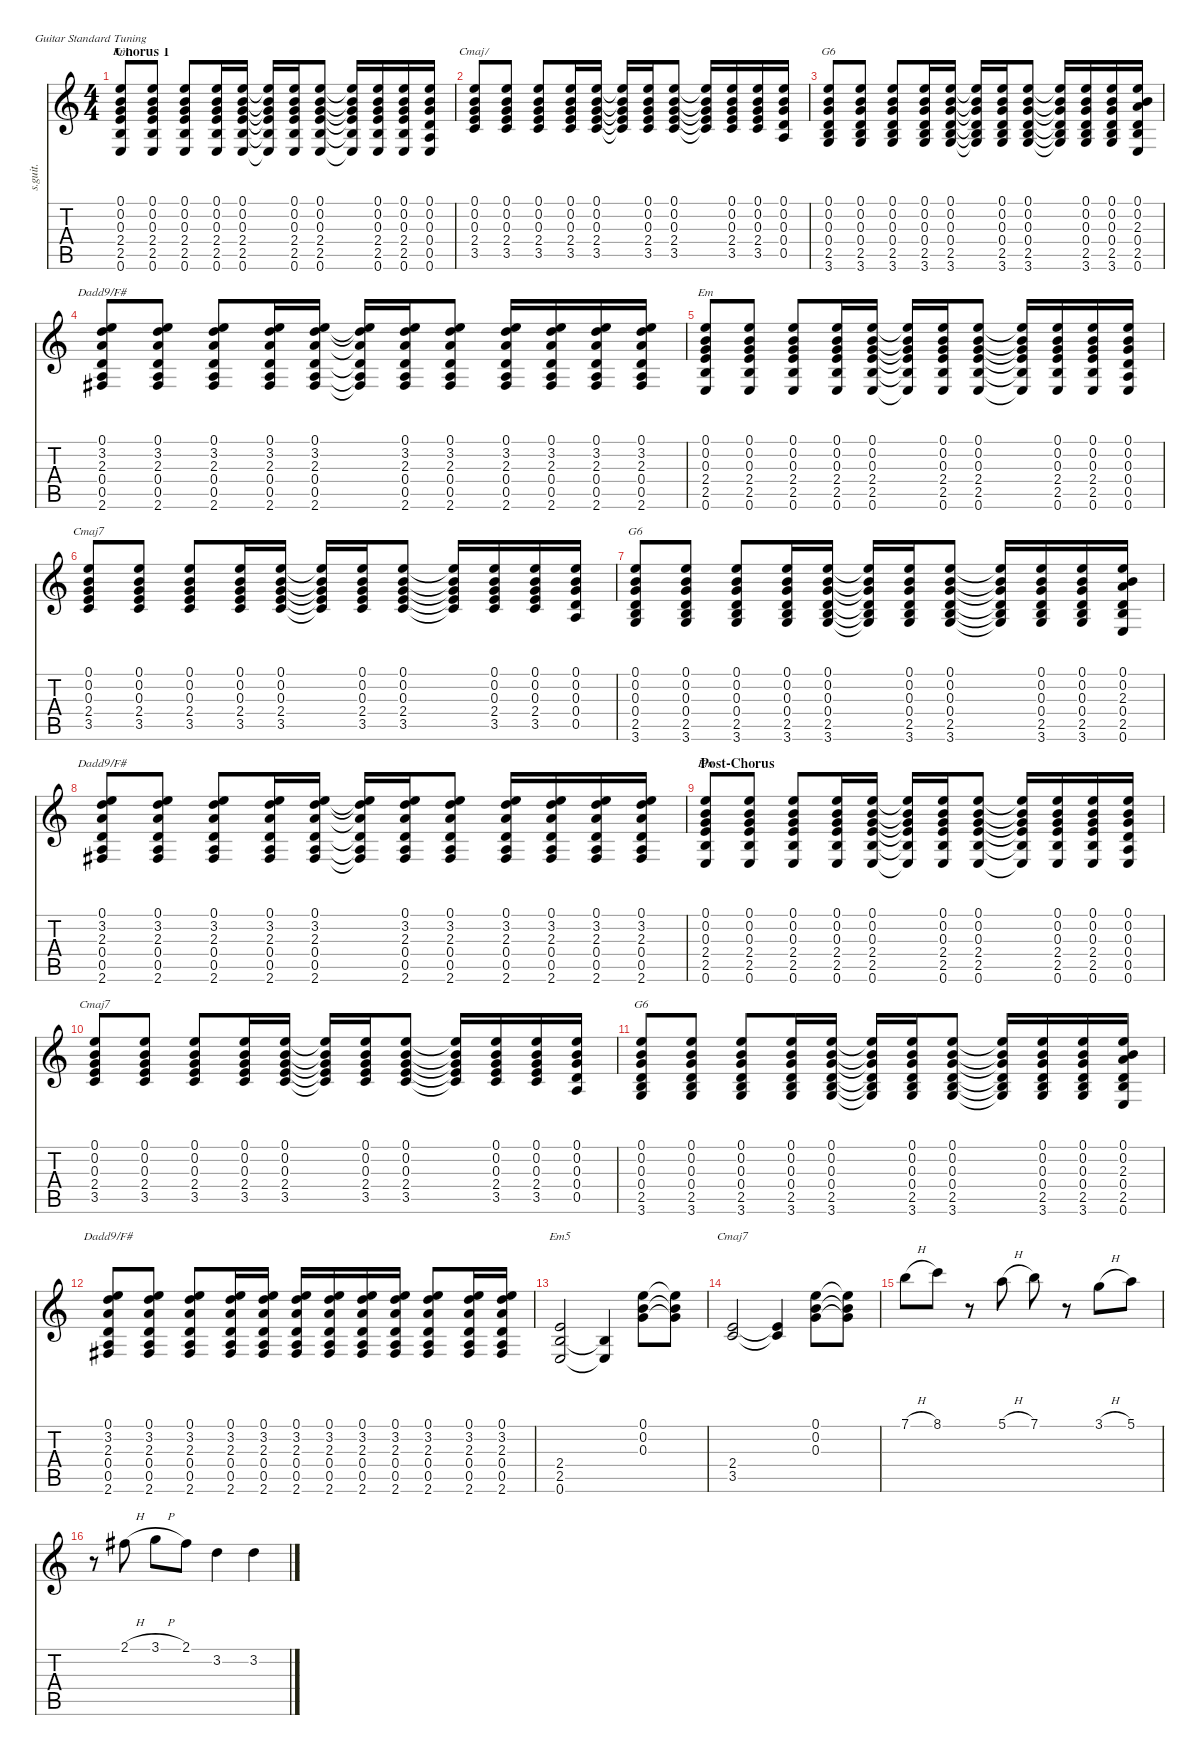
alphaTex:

\defaultSystemsLayout 4
\hideDynamics
\bracketExtendMode nobrackets
\track ("Dolores O'Riordan (Dirty Guitar)" "s.guit.") {instrument overdrivenguitar}
\staff {score tabs}
\tuning (E4 B3 G3 D3 A2 E2)
\chord ("Cmaj7" 3 1 2 2 0 x) {showdiagram false}
\chord ("G6" 3 1 2 2 0 x) {showdiagram false}
\chord ("Dadd9/F#" 3 1 2 2 0 x) {showdiagram false}
\chord ("Em" 3 1 2 2 0 x) {showdiagram false}
\chord ("Em5" 3 1 2 2 0 x) {showdiagram false}
\ts (4 4)
\section ("" "Chorus 1")
\tempo (82 hide)
\clef g2
\ks c
(0.1 0.2 0.3 2.4 2.5 0.6).8{ch "Em" lyrics (0 "") lyrics (1 "") lyrics (2 "") lyrics (3 "") lyrics (4 "") dy f} (0.1 0.2 0.3 2.4 2.5 0.6).8{lyrics (0 "") lyrics (1 "") lyrics (2 "") lyrics (3 "") lyrics (4 "")} (0.1 0.2 0.3 2.4 2.5 0.6).8{lyrics (0 "") lyrics (1 "") lyrics (2 "") lyrics (3 "") lyrics (4 "")} (0.1 0.2 0.3 2.4 2.5 0.6).16{lyrics (0 "") lyrics (1 "") lyrics (2 "") lyrics (3 "") lyrics (4 "")} (0.1 0.2 0.3 2.4 2.5 0.6).16{lyrics (0 "") lyrics (1 "") lyrics (2 "") lyrics (3 "") lyrics (4 "")} (0.1{t} 0.2{t} 0.3{t} 2.4{t} 2.5{t} 0.6{t}).16{lyrics (0 "") lyrics (1 "") lyrics (2 "") lyrics (3 "") lyrics (4 "")} (0.1 0.2 0.3 2.4 2.5 0.6).16{lyrics (0 "") lyrics (1 "") lyrics (2 "") lyrics (3 "") lyrics (4 "")} (0.1 0.2 0.3 2.4 2.5 0.6).8{lyrics (0 "") lyrics (1 "") lyrics (2 "") lyrics (3 "") lyrics (4 "")} (0.1{t} 0.2{t} 0.3{t} 2.4{t} 2.5{t} 0.6{t}).16{lyrics (0 "") lyrics (1 "") lyrics (2 "") lyrics (3 "") lyrics (4 "")} (0.1 0.2 0.3 2.4 2.5 0.6).16{lyrics (0 "") lyrics (1 "") lyrics (2 "") lyrics (3 "") lyrics (4 "")} (0.1 0.2 0.3 2.4 2.5 0.6).16{lyrics (0 "") lyrics (1 "") lyrics (2 "") lyrics (3 "") lyrics (4 "")} (0.1 0.2 0.3 0.4 0.5 0.6).16{lyrics (0 "") lyrics (1 "") lyrics (2 "") lyrics (3 "") lyrics (4 "")} |
(0.1 0.2 0.3 2.4 3.5).8{ch "Cmaj7" lyrics (0 "") lyrics (1 "") lyrics (2 "") lyrics (3 "") lyrics (4 "")} (0.1 0.2 0.3 2.4 3.5).8{lyrics (0 "") lyrics (1 "") lyrics (2 "") lyrics (3 "") lyrics (4 "")} (0.1 0.2 0.3 2.4 3.5).8{lyrics (0 "") lyrics (1 "") lyrics (2 "") lyrics (3 "") lyrics (4 "")} (0.1 0.2 0.3 2.4 3.5).16{lyrics (0 "") lyrics (1 "") lyrics (2 "") lyrics (3 "") lyrics (4 "")} (0.1 0.2 0.3 2.4 3.5).16{lyrics (0 "") lyrics (1 "") lyrics (2 "") lyrics (3 "") lyrics (4 "")} (0.1{t} 0.2{t} 0.3{t} 2.4{t} 3.5{t}).16{lyrics (0 "") lyrics (1 "") lyrics (2 "") lyrics (3 "") lyrics (4 "")} (0.1 0.2 0.3 2.4 3.5).16{lyrics (0 "") lyrics (1 "") lyrics (2 "") lyrics (3 "") lyrics (4 "")} (0.1 0.2 0.3 2.4 3.5).8{lyrics (0 "") lyrics (1 "") lyrics (2 "") lyrics (3 "") lyrics (4 "")} (0.1{t} 0.2{t} 0.3{t} 2.4{t} 3.5{t}).16{lyrics (0 "") lyrics (1 "") lyrics (2 "") lyrics (3 "") lyrics (4 "")} (0.1 0.2 0.3 2.4 3.5).16{lyrics (0 "") lyrics (1 "") lyrics (2 "") lyrics (3 "") lyrics (4 "")} (0.1 0.2 0.3 2.4 3.5).16{lyrics (0 "") lyrics (1 "") lyrics (2 "") lyrics (3 "") lyrics (4 "")} (0.1 0.2 0.3 0.4 0.5).16{lyrics (0 "") lyrics (1 "") lyrics (2 "") lyrics (3 "") lyrics (4 "")} |
(0.1 0.2 0.3 0.4 2.5 3.6).8{ch "G6" lyrics (0 "") lyrics (1 "") lyrics (2 "") lyrics (3 "") lyrics (4 "")} (0.1 0.2 0.3 0.4 2.5 3.6).8{lyrics (0 "") lyrics (1 "") lyrics (2 "") lyrics (3 "") lyrics (4 "")} (0.1 0.2 0.3 0.4 2.5 3.6).8{lyrics (0 "") lyrics (1 "") lyrics (2 "") lyrics (3 "") lyrics (4 "")} (0.1 0.2 0.3 0.4 2.5 3.6).16{lyrics (0 "") lyrics (1 "") lyrics (2 "") lyrics (3 "") lyrics (4 "")} (0.1 0.2 0.3 0.4 2.5 3.6).16{lyrics (0 "") lyrics (1 "") lyrics (2 "") lyrics (3 "") lyrics (4 "")} (0.1{t} 0.2{t} 0.3{t} 0.4{t} 2.5{t} 3.6{t}).16{lyrics (0 "") lyrics (1 "") lyrics (2 "") lyrics (3 "") lyrics (4 "")} (0.1 0.2 0.3 0.4 2.5 3.6).16{lyrics (0 "") lyrics (1 "") lyrics (2 "") lyrics (3 "") lyrics (4 "")} (0.1 0.2 0.3 0.4 2.5 3.6).8{lyrics (0 "") lyrics (1 "") lyrics (2 "") lyrics (3 "") lyrics (4 "")} (0.1{t} 0.2{t} 0.3{t} 0.4{t} 2.5{t} 3.6{t}).16{lyrics (0 "") lyrics (1 "") lyrics (2 "") lyrics (3 "") lyrics (4 "")} (0.1 0.2 0.3 0.4 2.5 3.6).16{lyrics (0 "") lyrics (1 "") lyrics (2 "") lyrics (3 "") lyrics (4 "")} (0.1 0.2 0.3 0.4 2.5 3.6).16{lyrics (0 "") lyrics (1 "") lyrics (2 "") lyrics (3 "") lyrics (4 "")} (0.1 0.2 2.3 0.4 2.5 0.6).16{lyrics (0 "") lyrics (1 "") lyrics (2 "") lyrics (3 "") lyrics (4 "")} |
(0.1 3.2 2.3 0.4 0.5 2.6{acc #}).8{ch "Dadd9/F#" lyrics (0 "") lyrics (1 "") lyrics (2 "") lyrics (3 "") lyrics (4 "")} (0.1 3.2 2.3 0.4 0.5 2.6{acc #}).8{lyrics (0 "") lyrics (1 "") lyrics (2 "") lyrics (3 "") lyrics (4 "")} (0.1 3.2 2.3 0.4 0.5 2.6{acc #}).8{lyrics (0 "") lyrics (1 "") lyrics (2 "") lyrics (3 "") lyrics (4 "")} (0.1 3.2 2.3 0.4 0.5 2.6{acc #}).16{lyrics (0 "") lyrics (1 "") lyrics (2 "") lyrics (3 "") lyrics (4 "")} (0.1 3.2 2.3 0.4 0.5 2.6{acc #}).16{lyrics (0 "") lyrics (1 "") lyrics (2 "") lyrics (3 "") lyrics (4 "")} (0.1{t} 3.2{t} 2.3{t} 0.4{t} 0.5{t} 2.6{t acc #}).16{lyrics (0 "") lyrics (1 "") lyrics (2 "") lyrics (3 "") lyrics (4 "")} (0.1 3.2 2.3 0.4 0.5 2.6{acc #}).16{lyrics (0 "") lyrics (1 "") lyrics (2 "") lyrics (3 "") lyrics (4 "")} (0.1 3.2 2.3 0.4 0.5 2.6{acc #}).8{lyrics (0 "") lyrics (1 "") lyrics (2 "") lyrics (3 "") lyrics (4 "")} (0.1 3.2 2.3 0.4 0.5 2.6{acc #}).16{lyrics (0 "") lyrics (1 "") lyrics (2 "") lyrics (3 "") lyrics (4 "")} (0.1 3.2 2.3 0.4 0.5 2.6{acc #}).16{lyrics (0 "") lyrics (1 "") lyrics (2 "") lyrics (3 "") lyrics (4 "")} (0.1 3.2 2.3 0.4 0.5 2.6{acc #}).16{lyrics (0 "") lyrics (1 "") lyrics (2 "") lyrics (3 "") lyrics (4 "")} (0.1 3.2 2.3 0.4 0.5 2.6{acc #}).16{lyrics (0 "") lyrics (1 "") lyrics (2 "") lyrics (3 "") lyrics (4 "")} |
(0.1 0.2 0.3 2.4 2.5 0.6).8{ch "Em" lyrics (0 "") lyrics (1 "") lyrics (2 "") lyrics (3 "") lyrics (4 "")} (0.1 0.2 0.3 2.4 2.5 0.6).8{lyrics (0 "") lyrics (1 "") lyrics (2 "") lyrics (3 "") lyrics (4 "")} (0.1 0.2 0.3 2.4 2.5 0.6).8{lyrics (0 "") lyrics (1 "") lyrics (2 "") lyrics (3 "") lyrics (4 "")} (0.1 0.2 0.3 2.4 2.5 0.6).16{lyrics (0 "") lyrics (1 "") lyrics (2 "") lyrics (3 "") lyrics (4 "")} (0.1 0.2 0.3 2.4 2.5 0.6).16{lyrics (0 "") lyrics (1 "") lyrics (2 "") lyrics (3 "") lyrics (4 "")} (0.1{t} 0.2{t} 0.3{t} 2.4{t} 2.5{t} 0.6{t}).16{lyrics (0 "") lyrics (1 "") lyrics (2 "") lyrics (3 "") lyrics (4 "")} (0.1 0.2 0.3 2.4 2.5 0.6).16{lyrics (0 "") lyrics (1 "") lyrics (2 "") lyrics (3 "") lyrics (4 "")} (0.1 0.2 0.3 2.4 2.5 0.6).8{lyrics (0 "") lyrics (1 "") lyrics (2 "") lyrics (3 "") lyrics (4 "")} (0.1{t} 0.2{t} 0.3{t} 2.4{t} 2.5{t} 0.6{t}).16{lyrics (0 "") lyrics (1 "") lyrics (2 "") lyrics (3 "") lyrics (4 "")} (0.1 0.2 0.3 2.4 2.5 0.6).16{lyrics (0 "") lyrics (1 "") lyrics (2 "") lyrics (3 "") lyrics (4 "")} (0.1 0.2 0.3 2.4 2.5 0.6).16{lyrics (0 "") lyrics (1 "") lyrics (2 "") lyrics (3 "") lyrics (4 "")} (0.1 0.2 0.3 0.4 0.5 0.6).16{lyrics (0 "") lyrics (1 "") lyrics (2 "") lyrics (3 "") lyrics (4 "")} |
(0.1 0.2 0.3 2.4 3.5).8{ch "Cmaj7" lyrics (0 "") lyrics (1 "") lyrics (2 "") lyrics (3 "") lyrics (4 "")} (0.1 0.2 0.3 2.4 3.5).8{lyrics (0 "") lyrics (1 "") lyrics (2 "") lyrics (3 "") lyrics (4 "")} (0.1 0.2 0.3 2.4 3.5).8{lyrics (0 "") lyrics (1 "") lyrics (2 "") lyrics (3 "") lyrics (4 "")} (0.1 0.2 0.3 2.4 3.5).16{lyrics (0 "") lyrics (1 "") lyrics (2 "") lyrics (3 "") lyrics (4 "")} (0.1 0.2 0.3 2.4 3.5).16{lyrics (0 "") lyrics (1 "") lyrics (2 "") lyrics (3 "") lyrics (4 "")} (0.1{t} 0.2{t} 0.3{t} 2.4{t} 3.5{t}).16{lyrics (0 "") lyrics (1 "") lyrics (2 "") lyrics (3 "") lyrics (4 "")} (0.1 0.2 0.3 2.4 3.5).16{lyrics (0 "") lyrics (1 "") lyrics (2 "") lyrics (3 "") lyrics (4 "")} (0.1 0.2 0.3 2.4 3.5).8{lyrics (0 "") lyrics (1 "") lyrics (2 "") lyrics (3 "") lyrics (4 "")} (0.1{t} 0.2{t} 0.3{t} 2.4{t} 3.5{t}).16{lyrics (0 "") lyrics (1 "") lyrics (2 "") lyrics (3 "") lyrics (4 "")} (0.1 0.2 0.3 2.4 3.5).16{lyrics (0 "") lyrics (1 "") lyrics (2 "") lyrics (3 "") lyrics (4 "")} (0.1 0.2 0.3 2.4 3.5).16{lyrics (0 "") lyrics (1 "") lyrics (2 "") lyrics (3 "") lyrics (4 "")} (0.1 0.2 0.3 0.4 0.5).16{lyrics (0 "") lyrics (1 "") lyrics (2 "") lyrics (3 "") lyrics (4 "")} |
(0.1 0.2 0.3 0.4 2.5 3.6).8{ch "G6" lyrics (0 "") lyrics (1 "") lyrics (2 "") lyrics (3 "") lyrics (4 "")} (0.1 0.2 0.3 0.4 2.5 3.6).8{lyrics (0 "") lyrics (1 "") lyrics (2 "") lyrics (3 "") lyrics (4 "")} (0.1 0.2 0.3 0.4 2.5 3.6).8{lyrics (0 "") lyrics (1 "") lyrics (2 "") lyrics (3 "") lyrics (4 "")} (0.1 0.2 0.3 0.4 2.5 3.6).16{lyrics (0 "") lyrics (1 "") lyrics (2 "") lyrics (3 "") lyrics (4 "")} (0.1 0.2 0.3 0.4 2.5 3.6).16{lyrics (0 "") lyrics (1 "") lyrics (2 "") lyrics (3 "") lyrics (4 "")} (0.1{t} 0.2{t} 0.3{t} 0.4{t} 2.5{t} 3.6{t}).16{lyrics (0 "") lyrics (1 "") lyrics (2 "") lyrics (3 "") lyrics (4 "")} (0.1 0.2 0.3 0.4 2.5 3.6).16{lyrics (0 "") lyrics (1 "") lyrics (2 "") lyrics (3 "") lyrics (4 "")} (0.1 0.2 0.3 0.4 2.5 3.6).8{lyrics (0 "") lyrics (1 "") lyrics (2 "") lyrics (3 "") lyrics (4 "")} (0.1{t} 0.2{t} 0.3{t} 0.4{t} 2.5{t} 3.6{t}).16{lyrics (0 "") lyrics (1 "") lyrics (2 "") lyrics (3 "") lyrics (4 "")} (0.1 0.2 0.3 0.4 2.5 3.6).16{lyrics (0 "") lyrics (1 "") lyrics (2 "") lyrics (3 "") lyrics (4 "")} (0.1 0.2 0.3 0.4 2.5 3.6).16{lyrics (0 "") lyrics (1 "") lyrics (2 "") lyrics (3 "") lyrics (4 "")} (0.1 0.2 2.3 0.4 2.5 0.6).16{lyrics (0 "") lyrics (1 "") lyrics (2 "") lyrics (3 "") lyrics (4 "")} |
(0.1 3.2 2.3 0.4 0.5 2.6{acc #}).8{ch "Dadd9/F#" lyrics (0 "") lyrics (1 "") lyrics (2 "") lyrics (3 "") lyrics (4 "")} (0.1 3.2 2.3 0.4 0.5 2.6{acc #}).8{lyrics (0 "") lyrics (1 "") lyrics (2 "") lyrics (3 "") lyrics (4 "")} (0.1 3.2 2.3 0.4 0.5 2.6{acc #}).8{lyrics (0 "") lyrics (1 "") lyrics (2 "") lyrics (3 "") lyrics (4 "")} (0.1 3.2 2.3 0.4 0.5 2.6{acc #}).16{lyrics (0 "") lyrics (1 "") lyrics (2 "") lyrics (3 "") lyrics (4 "")} (0.1 3.2 2.3 0.4 0.5 2.6{acc #}).16{lyrics (0 "") lyrics (1 "") lyrics (2 "") lyrics (3 "") lyrics (4 "")} (0.1{t} 3.2{t} 2.3{t} 0.4{t} 0.5{t} 2.6{t acc #}).16{lyrics (0 "") lyrics (1 "") lyrics (2 "") lyrics (3 "") lyrics (4 "")} (0.1 3.2 2.3 0.4 0.5 2.6{acc #}).16{lyrics (0 "") lyrics (1 "") lyrics (2 "") lyrics (3 "") lyrics (4 "")} (0.1 3.2 2.3 0.4 0.5 2.6{acc #}).8{lyrics (0 "") lyrics (1 "") lyrics (2 "") lyrics (3 "") lyrics (4 "")} (0.1 3.2 2.3 0.4 0.5 2.6{acc #}).16{lyrics (0 "") lyrics (1 "") lyrics (2 "") lyrics (3 "") lyrics (4 "")} (0.1 3.2 2.3 0.4 0.5 2.6{acc #}).16{lyrics (0 "") lyrics (1 "") lyrics (2 "") lyrics (3 "") lyrics (4 "")} (0.1 3.2 2.3 0.4 0.5 2.6{acc #}).16{lyrics (0 "") lyrics (1 "") lyrics (2 "") lyrics (3 "") lyrics (4 "")} (0.1 3.2 2.3 0.4 0.5 2.6{acc #}).16{lyrics (0 "") lyrics (1 "") lyrics (2 "") lyrics (3 "") lyrics (4 "")} |
\section ("" "Post-Chorus")
(0.1 0.2 0.3 2.4 2.5 0.6).8{ch "Em" lyrics (0 "") lyrics (1 "") lyrics (2 "") lyrics (3 "") lyrics (4 "")} (0.1 0.2 0.3 2.4 2.5 0.6).8{lyrics (0 "") lyrics (1 "") lyrics (2 "") lyrics (3 "") lyrics (4 "")} (0.1 0.2 0.3 2.4 2.5 0.6).8{lyrics (0 "") lyrics (1 "") lyrics (2 "") lyrics (3 "") lyrics (4 "")} (0.1 0.2 0.3 2.4 2.5 0.6).16{lyrics (0 "") lyrics (1 "") lyrics (2 "") lyrics (3 "") lyrics (4 "")} (0.1 0.2 0.3 2.4 2.5 0.6).16{lyrics (0 "") lyrics (1 "") lyrics (2 "") lyrics (3 "") lyrics (4 "")} (0.1{t} 0.2{t} 0.3{t} 2.4{t} 2.5{t} 0.6{t}).16{lyrics (0 "") lyrics (1 "") lyrics (2 "") lyrics (3 "") lyrics (4 "")} (0.1 0.2 0.3 2.4 2.5 0.6).16{lyrics (0 "") lyrics (1 "") lyrics (2 "") lyrics (3 "") lyrics (4 "")} (0.1 0.2 0.3 2.4 2.5 0.6).8{lyrics (0 "") lyrics (1 "") lyrics (2 "") lyrics (3 "") lyrics (4 "")} (0.1{t} 0.2{t} 0.3{t} 2.4{t} 2.5{t} 0.6{t}).16{lyrics (0 "") lyrics (1 "") lyrics (2 "") lyrics (3 "") lyrics (4 "")} (0.1 0.2 0.3 2.4 2.5 0.6).16{lyrics (0 "") lyrics (1 "") lyrics (2 "") lyrics (3 "") lyrics (4 "")} (0.1 0.2 0.3 2.4 2.5 0.6).16{lyrics (0 "") lyrics (1 "") lyrics (2 "") lyrics (3 "") lyrics (4 "")} (0.1 0.2 0.3 0.4 0.5 0.6).16{lyrics (0 "") lyrics (1 "") lyrics (2 "") lyrics (3 "") lyrics (4 "")} |
(0.1 0.2 0.3 2.4 3.5).8{ch "Cmaj7" lyrics (0 "") lyrics (1 "") lyrics (2 "") lyrics (3 "") lyrics (4 "")} (0.1 0.2 0.3 2.4 3.5).8{lyrics (0 "") lyrics (1 "") lyrics (2 "") lyrics (3 "") lyrics (4 "")} (0.1 0.2 0.3 2.4 3.5).8{lyrics (0 "") lyrics (1 "") lyrics (2 "") lyrics (3 "") lyrics (4 "")} (0.1 0.2 0.3 2.4 3.5).16{lyrics (0 "") lyrics (1 "") lyrics (2 "") lyrics (3 "") lyrics (4 "")} (0.1 0.2 0.3 2.4 3.5).16{lyrics (0 "") lyrics (1 "") lyrics (2 "") lyrics (3 "") lyrics (4 "")} (0.1{t} 0.2{t} 0.3{t} 2.4{t} 3.5{t}).16{lyrics (0 "") lyrics (1 "") lyrics (2 "") lyrics (3 "") lyrics (4 "")} (0.1 0.2 0.3 2.4 3.5).16{lyrics (0 "") lyrics (1 "") lyrics (2 "") lyrics (3 "") lyrics (4 "")} (0.1 0.2 0.3 2.4 3.5).8{lyrics (0 "") lyrics (1 "") lyrics (2 "") lyrics (3 "") lyrics (4 "")} (0.1{t} 0.2{t} 0.3{t} 2.4{t} 3.5{t}).16{lyrics (0 "") lyrics (1 "") lyrics (2 "") lyrics (3 "") lyrics (4 "")} (0.1 0.2 0.3 2.4 3.5).16{lyrics (0 "") lyrics (1 "") lyrics (2 "") lyrics (3 "") lyrics (4 "")} (0.1 0.2 0.3 2.4 3.5).16{lyrics (0 "") lyrics (1 "") lyrics (2 "") lyrics (3 "") lyrics (4 "")} (0.1 0.2 0.3 0.4 0.5).16{lyrics (0 "") lyrics (1 "") lyrics (2 "") lyrics (3 "") lyrics (4 "")} |
(0.1 0.2 0.3 0.4 2.5 3.6).8{ch "G6" lyrics (0 "") lyrics (1 "") lyrics (2 "") lyrics (3 "") lyrics (4 "")} (0.1 0.2 0.3 0.4 2.5 3.6).8{lyrics (0 "") lyrics (1 "") lyrics (2 "") lyrics (3 "") lyrics (4 "")} (0.1 0.2 0.3 0.4 2.5 3.6).8{lyrics (0 "") lyrics (1 "") lyrics (2 "") lyrics (3 "") lyrics (4 "")} (0.1 0.2 0.3 0.4 2.5 3.6).16{lyrics (0 "") lyrics (1 "") lyrics (2 "") lyrics (3 "") lyrics (4 "")} (0.1 0.2 0.3 0.4 2.5 3.6).16{lyrics (0 "") lyrics (1 "") lyrics (2 "") lyrics (3 "") lyrics (4 "")} (0.1{t} 0.2{t} 0.3{t} 0.4{t} 2.5{t} 3.6{t}).16{lyrics (0 "") lyrics (1 "") lyrics (2 "") lyrics (3 "") lyrics (4 "")} (0.1 0.2 0.3 0.4 2.5 3.6).16{lyrics (0 "") lyrics (1 "") lyrics (2 "") lyrics (3 "") lyrics (4 "")} (0.1 0.2 0.3 0.4 2.5 3.6).8{lyrics (0 "") lyrics (1 "") lyrics (2 "") lyrics (3 "") lyrics (4 "")} (0.1{t} 0.2{t} 0.3{t} 0.4{t} 2.5{t} 3.6{t}).16{lyrics (0 "") lyrics (1 "") lyrics (2 "") lyrics (3 "") lyrics (4 "")} (0.1 0.2 0.3 0.4 2.5 3.6).16{lyrics (0 "") lyrics (1 "") lyrics (2 "") lyrics (3 "") lyrics (4 "")} (0.1 0.2 0.3 0.4 2.5 3.6).16{lyrics (0 "") lyrics (1 "") lyrics (2 "") lyrics (3 "") lyrics (4 "")} (0.1 0.2 2.3 0.4 2.5 0.6).16{lyrics (0 "") lyrics (1 "") lyrics (2 "") lyrics (3 "") lyrics (4 "")} |
(0.1 3.2 2.3 0.4 0.5 2.6{acc #}).8{ch "Dadd9/F#" lyrics (0 "") lyrics (1 "") lyrics (2 "") lyrics (3 "") lyrics (4 "")} (0.1 3.2 2.3 0.4 0.5 2.6{acc #}).8{lyrics (0 "") lyrics (1 "") lyrics (2 "") lyrics (3 "") lyrics (4 "")} (0.1 3.2 2.3 0.4 0.5 2.6{acc #}).8{lyrics (0 "") lyrics (1 "") lyrics (2 "") lyrics (3 "") lyrics (4 "")} (0.1 3.2 2.3 0.4 0.5 2.6{acc #}).16{lyrics (0 "") lyrics (1 "") lyrics (2 "") lyrics (3 "") lyrics (4 "")} (0.1 3.2 2.3 0.4 0.5 2.6{acc #}).16{lyrics (0 "") lyrics (1 "") lyrics (2 "") lyrics (3 "") lyrics (4 "")} (0.1 3.2 2.3 0.4 0.5 2.6{acc #}).16{lyrics (0 "") lyrics (1 "") lyrics (2 "") lyrics (3 "") lyrics (4 "")} (0.1 3.2 2.3 0.4 0.5 2.6{acc #}).16{lyrics (0 "") lyrics (1 "") lyrics (2 "") lyrics (3 "") lyrics (4 "")} (0.1 3.2 2.3 0.4 0.5 2.6{acc #}).16{lyrics (0 "") lyrics (1 "") lyrics (2 "") lyrics (3 "") lyrics (4 "")} (0.1 3.2 2.3 0.4 0.5 2.6{acc #}).16{lyrics (0 "") lyrics (1 "") lyrics (2 "") lyrics (3 "") lyrics (4 "")} (0.1 3.2 2.3 0.4 0.5 2.6{acc #}).8{lyrics (0 "") lyrics (1 "") lyrics (2 "") lyrics (3 "") lyrics (4 "")} (0.1 3.2 2.3 0.4 0.5 2.6{acc #}).16{lyrics (0 "") lyrics (1 "") lyrics (2 "") lyrics (3 "") lyrics (4 "")} (0.1 3.2 2.3 0.4 0.5 2.6{acc #}).16{lyrics (0 "") lyrics (1 "") lyrics (2 "") lyrics (3 "") lyrics (4 "")} |
(2.4 2.5 0.6).2{ch "Em5" lyrics (0 "") lyrics (1 "") lyrics (2 "") lyrics (3 "") lyrics (4 "")} (2.5{t} 0.6{t}).4{lyrics (0 "") lyrics (1 "") lyrics (2 "") lyrics (3 "") lyrics (4 "")} (0.1 0.2 0.3).8{lyrics (0 "") lyrics (1 "") lyrics (2 "") lyrics (3 "") lyrics (4 "")} (0.1{t} 0.2{t} 0.3{t}).8{lyrics (0 "") lyrics (1 "") lyrics (2 "") lyrics (3 "") lyrics (4 "")} |
(2.4 3.5).2{ch "Cmaj7" lyrics (0 "") lyrics (1 "") lyrics (2 "") lyrics (3 "") lyrics (4 "")} (2.4{t} 3.5{t}).4{lyrics (0 "") lyrics (1 "") lyrics (2 "") lyrics (3 "") lyrics (4 "")} (0.1 0.2 0.3).8{lyrics (0 "") lyrics (1 "") lyrics (2 "") lyrics (3 "") lyrics (4 "")} (0.1{t} 0.2{t} 0.3{t}).8{lyrics (0 "") lyrics (1 "") lyrics (2 "") lyrics (3 "") lyrics (4 "")} |
7.1{h}.8{lyrics (0 "") lyrics (1 "") lyrics (2 "") lyrics (3 "") lyrics (4 "")} 8.1.8{lyrics (0 "") lyrics (1 "") lyrics (2 "") lyrics (3 "") lyrics (4 "")} r.8 5.1{h}.8{lyrics (0 "") lyrics (1 "") lyrics (2 "") lyrics (3 "") lyrics (4 "")} 7.1.8{lyrics (0 "") lyrics (1 "") lyrics (2 "") lyrics (3 "") lyrics (4 "")} r.8 3.1{h}.8{lyrics (0 "") lyrics (1 "") lyrics (2 "") lyrics (3 "") lyrics (4 "")} 5.1.8{lyrics (0 "") lyrics (1 "") lyrics (2 "") lyrics (3 "") lyrics (4 "")} |
r.8 2.1{h acc #}.8{lyrics (0 "") lyrics (1 "") lyrics (2 "") lyrics (3 "") lyrics (4 "")} 3.1{h}.8{lyrics (0 "") lyrics (1 "") lyrics (2 "") lyrics (3 "") lyrics (4 "")} 2.1{acc #}.8{lyrics (0 "") lyrics (1 "") lyrics (2 "") lyrics (3 "") lyrics (4 "")} 3.2.4{lyrics (0 "") lyrics (1 "") lyrics (2 "") lyrics (3 "") lyrics (4 "")} 3.2{h}.4{lyrics (0 "") lyrics (1 "") lyrics (2 "") lyrics (3 "") lyrics (4 "")}
